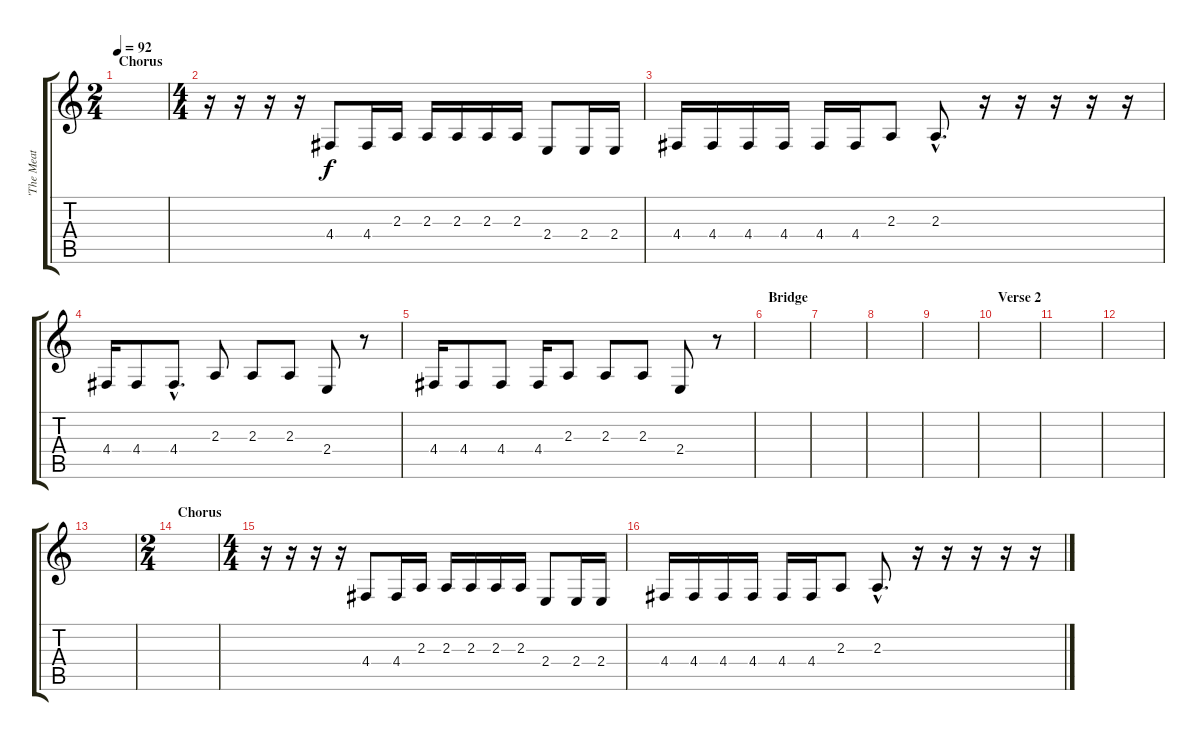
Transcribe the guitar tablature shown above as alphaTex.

\track ("'The Meat Puppets' - Voice II" "'The Meat ") {instrument oboe}
\staff {score tabs}
\tuning (E4 B3 G3 D3 A2 E2) {hide}
\ts (2 4)
\section ("" "Chorus")
\tempo 92
\clef g2
\ks c
|
\ts (4 4)
r.16 r.16 r.16 r.16 4.4.8 4.4.16 2.3.16 2.3.16 2.3.16 2.3.16 2.3.16 2.4.8 2.4.16 2.4.16 |
4.4.16 4.4.16 4.4.16 4.4.16 4.4.16 4.4.16 2.3.8 2.3{hac}.8{d} r.16 r.16 r.16 r.16 r.16 |
4.4.16 4.4.8 4.4{hac}.8{d} 2.3.8 2.3.8 2.3.8 2.4.8 r.8 |
4.4.16 4.4.8 4.4.8 4.4.16 2.3.8 2.3.8 2.3.8 2.4.8 r.8 |
\section ("" "Bridge")
|
|
|
|
\section ("" "Verse 2")
|
|
|
|
\ts (2 4)
\section ("" "Chorus")
|
\ts (4 4)
r.16 r.16 r.16 r.16 4.4.8 4.4.16 2.3.16 2.3.16 2.3.16 2.3.16 2.3.16 2.4.8 2.4.16 2.4.16 |
4.4.16 4.4.16 4.4.16 4.4.16 4.4.16 4.4.16 2.3.8 2.3{hac}.8{d} r.16 r.16 r.16 r.16 r.16
